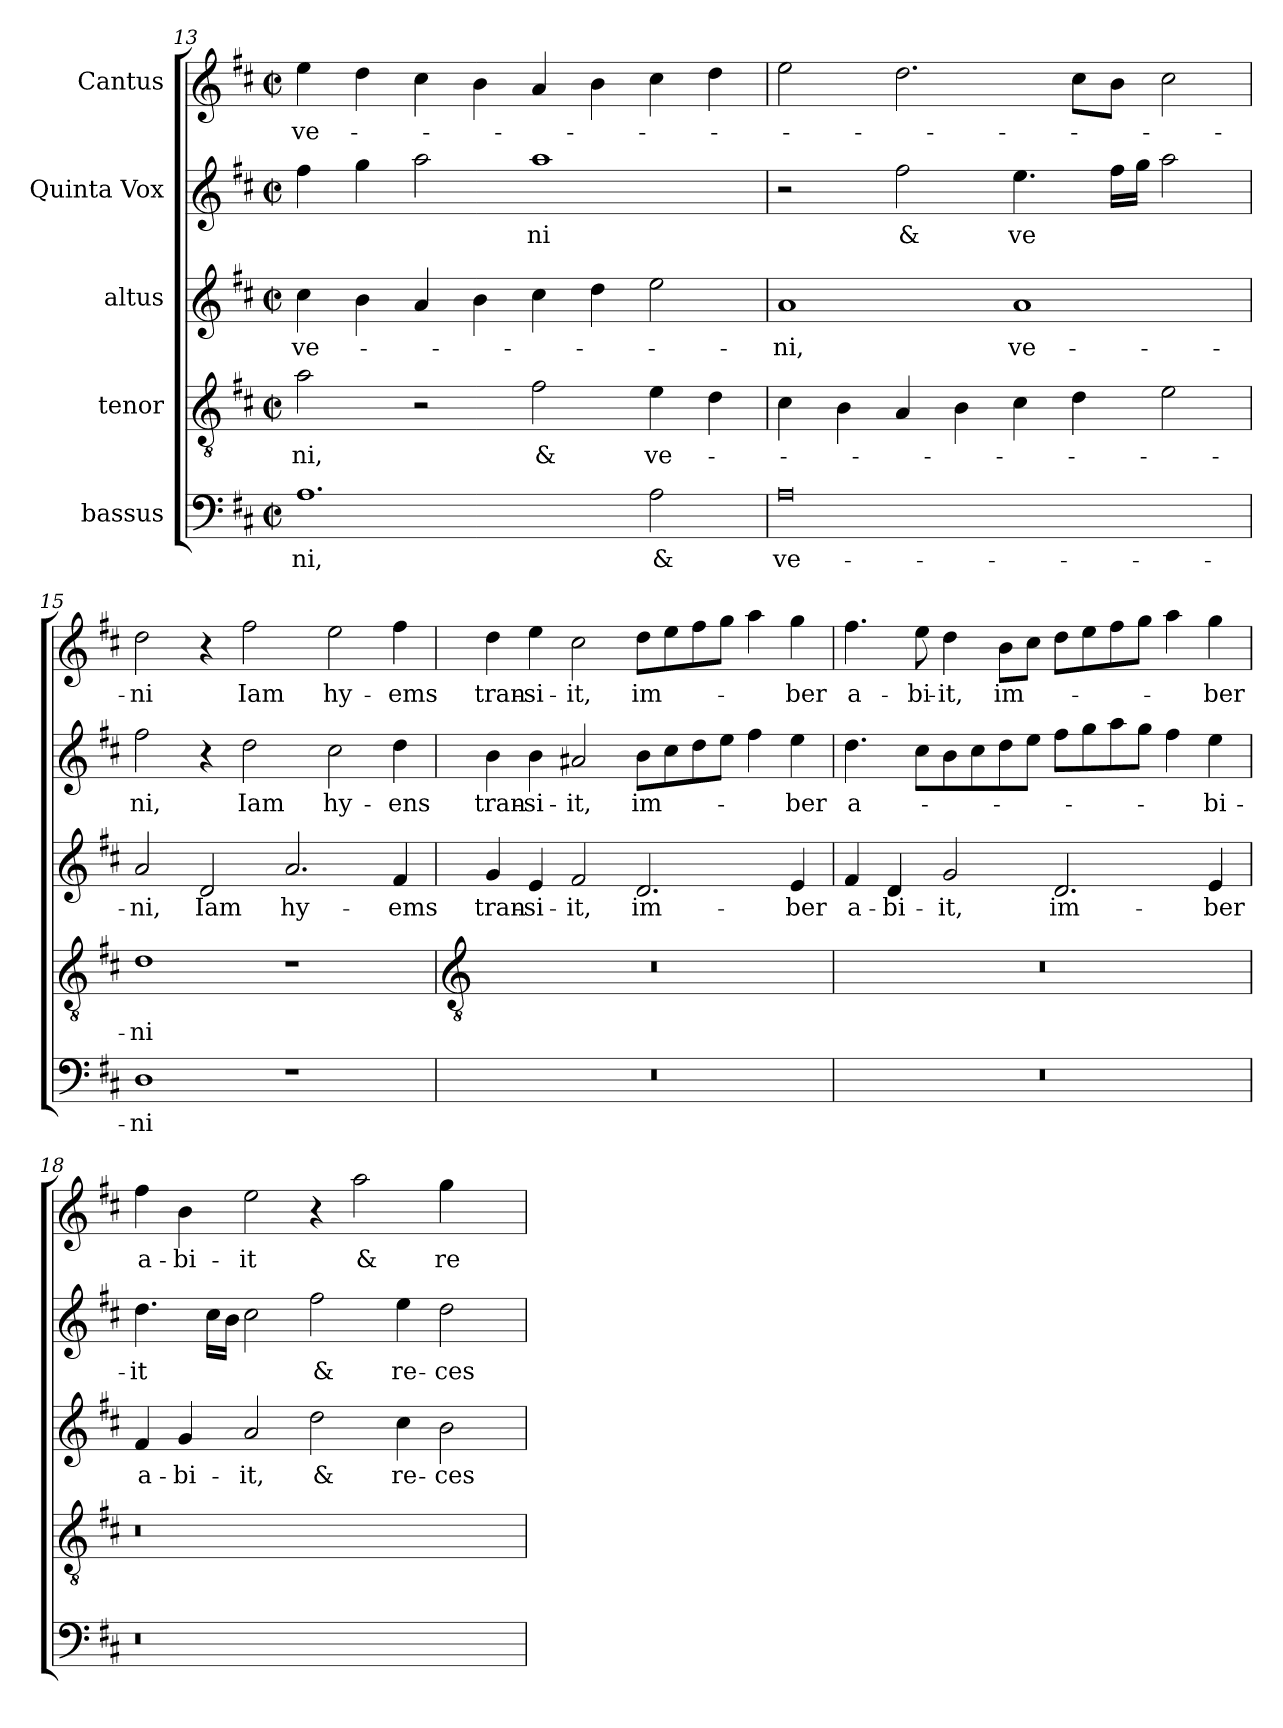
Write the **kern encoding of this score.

**kern	**text	**kern	**text	**kern	**text	**kern	**text	**kern	**text
*part5	*part5	*part4	*part4	*part3	*part3	*part2	*part2	*part1	*part1
*staff5	*staff5	*staff4	*staff4	*staff3	*staff3	*staff2	*staff2	*staff1	*staff1
*I"bassus	*	*I"tenor	*	*I"altus	*	*I"Quinta Vox	*	*I"Cantus	*
*clefF4	*	*clefGv2	*	*clefG2	*	*clefG2	*	*clefG2	*
*ITrd1c2	*	*ITrd1c2	*	*ITrd1c2	*	*ITrd1c2	*	*ITrd1c2	*
*k[]	*	*k[]	*	*k[]	*	*k[]	*	*k[]	*
*C:	*	*C:	*	*C:	*	*C:	*	*C:	*
*M4/2	*	*M4/2	*	*M4/2	*	*M4/2	*	*M4/2	*
*met(c|)	*	*met(c|)	*	*met(c|)	*	*met(c|)	*	*met(c|)	*
=13	=13	=13	=13	=13	=13	=13	=13	=13	=13
!	!LO:LY:b	!	!LO:LY:b	!	!LO:LY:b	!	!	!	!LO:LY:b
1.G	-ni,	2g	-ni,	4b	ve-	4ee	.	4dd	ve-
.	.	.	.	4a	.	4ff	.	4cc	.
.	.	2r	.	4g	.	2gg	.	4b	.
.	.	.	.	4a	.	.	.	4a	.
!	!	!	!LO:LY:b	!	!	!	!LO:LY:b	!	!
.	.	2e	&	4b	.	1gg	-ni	4g	.
.	.	.	.	4cc	.	.	.	4a	.
!	!LO:LY:b	!	!LO:LY:b	!	!	!	!	!	!
2G	&	4d	ve-	2dd	.	.	.	4b	.
.	.	4c	.	.	.	.	.	4cc	.
=14	=14	=14	=14	=14	=14	=14	=14	=14	=14
!	!LO:LY:b	!	!	!	!LO:LY:b	!	!	!	!
0G	ve-	4B	.	1g	-ni,	2r	.	2dd	.
.	.	4A	.	.	.	.	.	.	.
!	!	!	!	!	!	!	!LO:LY:b	!	!
.	.	4G	.	.	.	2ee	&	2.cc	.
.	.	4A	.	.	.	.	.	.	.
!	!	!	!	!	!LO:LY:b	!	!LO:LY:b	!	!
.	.	4B	.	1g	ve-	4.dd	ve	.	.
.	.	4c	.	.	.	.	.	8bL	.
.	.	.	.	.	.	16eeLL	.	8aJ	.
.	.	.	.	.	.	16ffJJ	.	.	.
.	.	2d	.	.	.	2gg	.	2b	.
=15	=15	=15	=15	=15	=15	=15	=15	=15	=15
!	!LO:LY:b	!	!LO:LY:b	!	!LO:LY:b	!	!LO:LY:b	!	!LO:LY:b
1C	-ni	1c	-ni	2g	-ni,	2ee	ni,	2cc	-ni
!	!	!	!	!	!LO:LY:b	!	!	!	!
.	.	.	.	2c	Iam	4r	.	4r	.
!	!	!	!	!	!	!	!LO:LY:b	!	!LO:LY:b
.	.	.	.	.	.	2cc	Iam	2ee	Iam
!	!	!	!	!	!LO:LY:b	!	!	!	!
1r	.	1r	.	2.g	hy-	.	.	.	.
!	!	!	!	!	!	!	!LO:LY:b	!	!LO:LY:b
.	.	.	.	.	.	2b	hy-	2dd	hy-
!	!	!	!	!	!LO:LY:b	!	!LO:LY:b	!	!LO:LY:b
.	.	.	.	4e	-ems	4cc	-ens	4ee	-ems
!!LO:LB:g=z
=16	=16	=16	=16	=16	=16	=16	=16	=16	=16
*	*	*clefGv2	*	*	*	*	*	*	*
!	!	!	!	!	!LO:LY:b	!	!LO:LY:b	!	!LO:LY:b
0r	.	0r	.	4f	tran-	4a	tran-	4cc	tran-
!	!	!	!	!	!LO:LY:b	!	!LO:LY:b	!	!LO:LY:b
.	.	.	.	4d	-si-	4a	-si-	4dd	-si-
!	!	!	!	!	!LO:LY:b	!	!LO:LY:b	!	!LO:LY:b
.	.	.	.	2e	-it,	2g#X	-it,	2b	-it,
!	!	!	!	!	!LO:LY:b	!	!LO:LY:b	!	!LO:LY:b
.	.	.	.	2.c	im-	8aL	im-	8ccL	im-
.	.	.	.	.	.	8b	.	8dd	.
.	.	.	.	.	.	8cc	.	8ee	.
.	.	.	.	.	.	8ddJ	.	8ffJ	.
.	.	.	.	.	.	4ee	.	4gg	.
!	!	!	!	!	!LO:LY:b	!	!LO:LY:b	!	!LO:LY:b
.	.	.	.	4d	-ber	4dd	-ber	4ff	-ber
=17	=17	=17	=17	=17	=17	=17	=17	=17	=17
!	!	!	!	!	!LO:LY:b	!	!LO:LY:b	!	!LO:LY:b
0r	.	0r	.	4e	a-	4.cc	a-	4.ee	a-
!	!	!	!	!	!LO:LY:b	!	!	!	!
.	.	.	.	4c	-bi-	.	.	.	.
!	!	!	!	!	!	!	!	!	!LO:LY:b
.	.	.	.	.	.	8bL	.	8dd	-bi-
!	!	!	!	!	!LO:LY:b	!	!	!	!LO:LY:b
.	.	.	.	2f	-it,	8a	.	4cc	-it,
.	.	.	.	.	.	8b	.	.	.
!	!	!	!	!	!	!	!	!	!LO:LY:b
.	.	.	.	.	.	8cc	.	8aL	im-
.	.	.	.	.	.	8ddJ	.	8bJ	.
!	!	!	!	!	!LO:LY:b	!	!	!	!
.	.	.	.	2.c	im-	8eeL	.	8ccL	.
.	.	.	.	.	.	8ff	.	8dd	.
.	.	.	.	.	.	8gg	.	8ee	.
.	.	.	.	.	.	8ffJ	.	8ffJ	.
.	.	.	.	.	.	4ee	.	4gg	.
!	!	!	!	!	!LO:LY:b	!	!LO:LY:b	!	!LO:LY:b
.	.	.	.	4d	-ber	4dd	-bi-	4ff	-ber
=18	=18	=18	=18	=18	=18	=18	=18	=18	=18
!	!	!	!	!	!LO:LY:b	!	!LO:LY:b	!	!LO:LY:b
0r	.	0r	.	4e	a-	4.cc	-it	4ee	a-
!	!	!	!	!	!LO:LY:b	!	!	!	!LO:LY:b
.	.	.	.	4f	-bi-	.	.	4a	-bi-
.	.	.	.	.	.	16bLL	.	.	.
.	.	.	.	.	.	16aJJ	.	.	.
!	!	!	!	!	!LO:LY:b	!	!	!	!LO:LY:b
.	.	.	.	2g	-it,	2b	.	2dd	-it
!	!	!	!	!	!LO:LY:b	!	!LO:LY:b	!	!
.	.	.	.	2cc	&	2ee	&	4r	.
!	!	!	!	!	!	!	!	!	!LO:LY:b
.	.	.	.	.	.	.	.	2gg	&
!	!	!	!	!	!LO:LY:b	!	!LO:LY:b	!	!
.	.	.	.	4b	re-	4dd	re-	.	.
!	!	!	!	!	!LO:LY:b	!	!LO:LY:b	!	!LO:LY:b
.	.	.	.	2a	-ces-	2cc	-ces-	4ff	re-
4ryy	.	4ryy	.	.	.	.	.	4ryy	.
=	=	=	=	=	=	=	=	=	=
*-	*-	*-	*-	*-	*-	*-	*-	*-	*-
